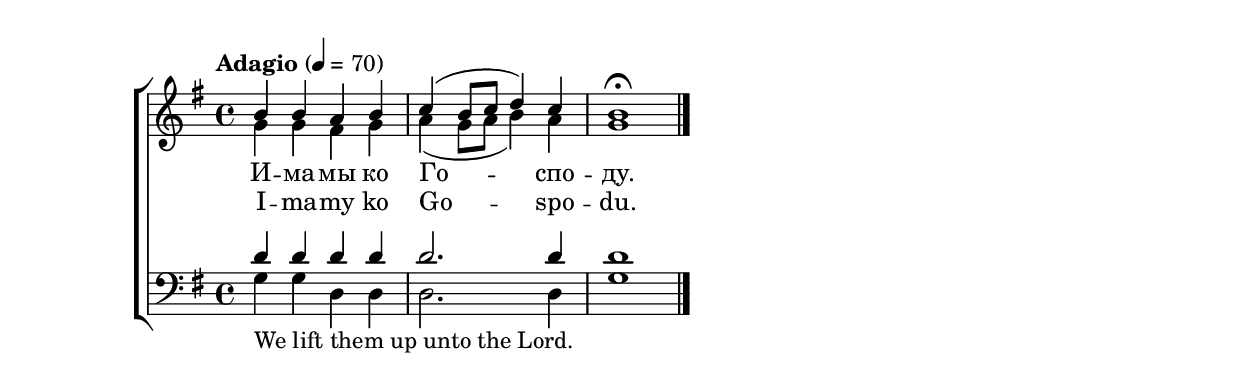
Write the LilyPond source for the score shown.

\version "2.18.2"

global = {
	\time 4/4
	\key e \minor 
	\tempo Adagio 4 = 70
}

Cyrillic = \lyricmode {
	И -- ма -- мы ко Го -- спо -- ду.
}

Latin = \lyricmode {
	I -- ma -- my ko Go -- spo -- du.
}

sopMusic = \relative {
	b'4 b a b c (b8 c d4) c b1 \fermata \bar "|."
}

altoMusic = \relative {
	g'4 g fis g a (g8 a b4) a g1
}

tenorMusic = \relative {
	d'4 d d d d2. d4 d1  
}

bassMusic = \relative {
	g4_\markup{We lift them up unto the Lord.} g d d d2. d4 g1
}

\include "TEMPLATES_DIRECTORY/satb.ily"

